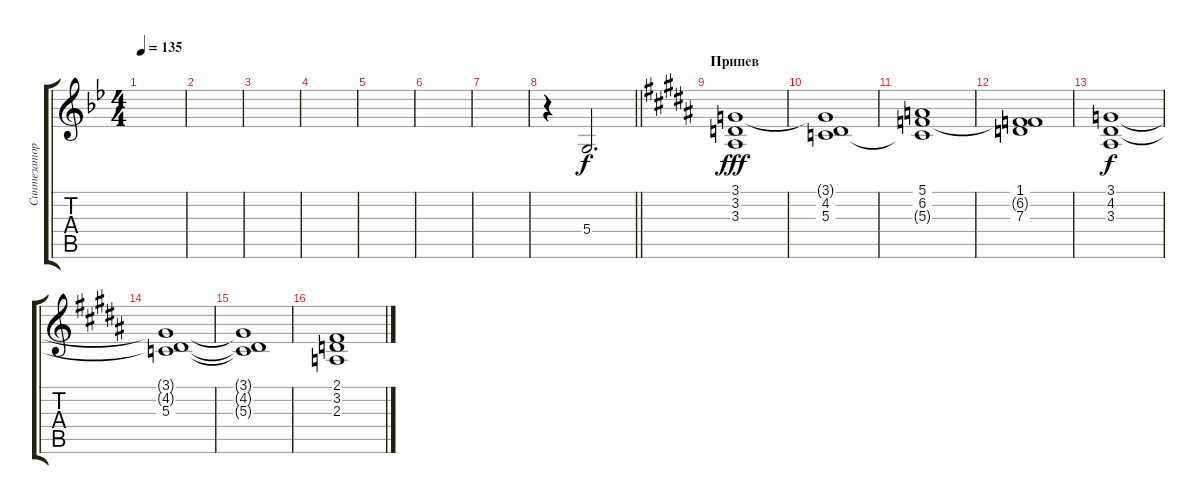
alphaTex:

\track ("Синтезатор" "Синтезатор") {instrument reversecymbal}
\staff {score tabs}
\tuning (E4 B3 G3 D3 A2 E2) {hide}
\ts (4 4)
\tempo 135
\clef g2
\ks gminor
|
|
|
|
|
|
|
\barLineRight lightlight
r.4 5.4.2{d} |
\section ("" "Припев")
\ks g#minor
(3.1 3.2 3.3).1{dy fff volume 8 instrument pad2warm} |
(3.1{t} 4.2 5.3).1 |
(5.1 6.2 5.3{t}).1 |
(1.1 6.2{t} 7.3).1 |
(3.1 4.2 3.3).1{dy f} |
(3.1{t} 4.2{t} 5.3).1 |
(3.1{t} 4.2{t} 5.3{t}).1 |
(2.1 3.2 2.3).1
